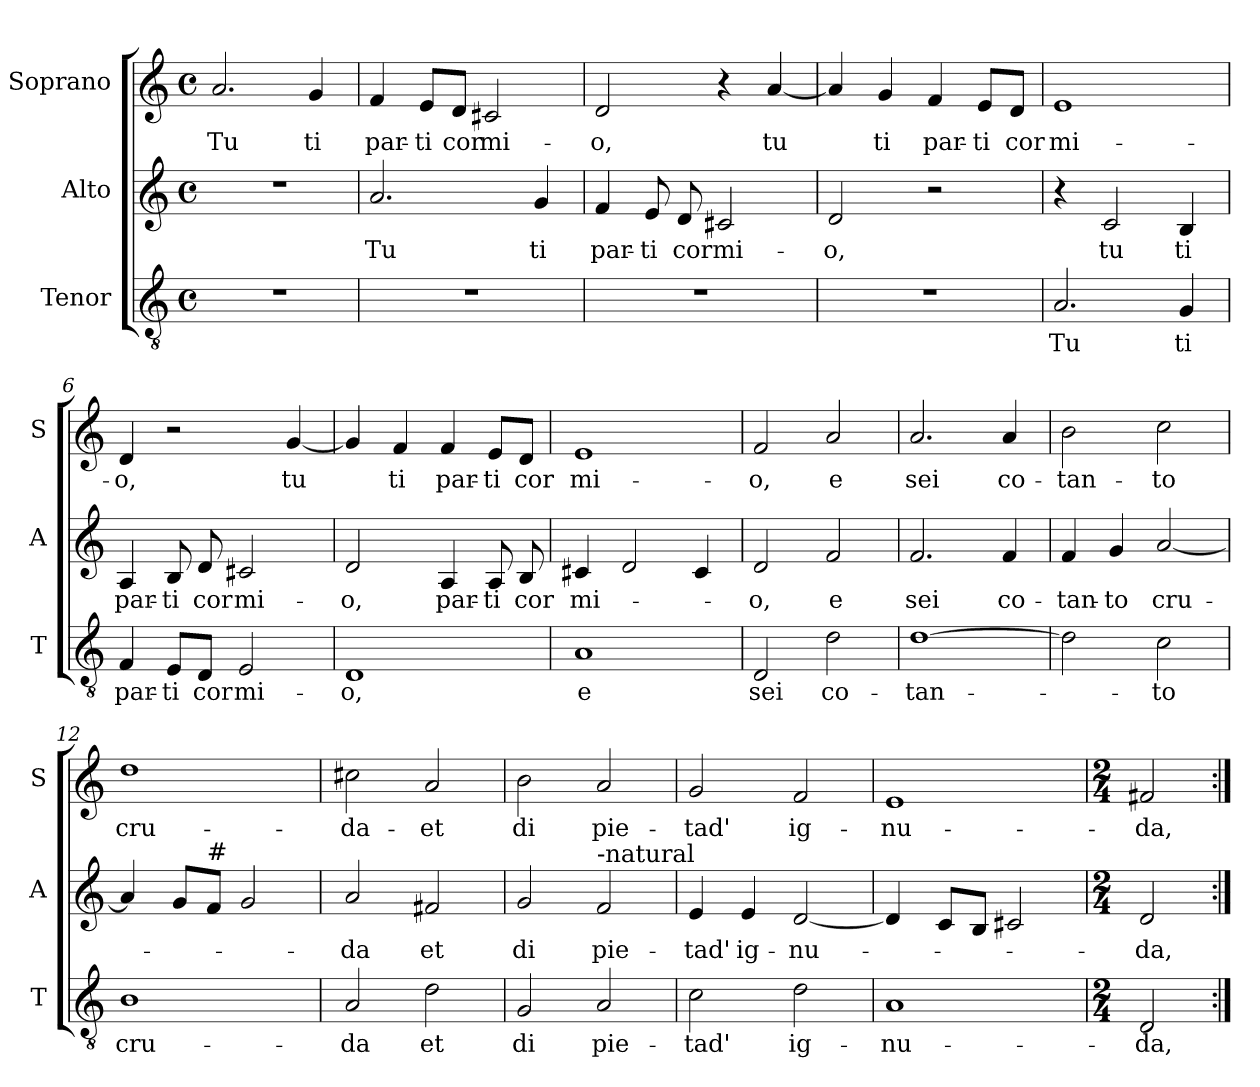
**kern	**text	**kern	**text	**kern	**text
*part3	*part3	*part2	*part2	*part1	*part1
*staff3	*staff3	*staff2	*staff2	*staff1	*staff1
*I"Tenor	*	*I"Alto	*	*I"Soprano	*
*I'T	*	*I'A	*	*I'S	*
*clefGv2	*	*clefG2	*	*clefG2	*
*k[]	*	*k[]	*	*k[]	*
*C:	*	*C:	*	*C:	*
*M4/4	*	*M4/4	*	*M4/4	*
*met(c)	*	*met(c)	*	*met(c)	*
=1	=1	=1	=1	=1	=1
!	!	!	!	!	!LO:LY:b
1r	.	1r	.	2.a/	Tu
!	!	!	!	!	!LO:LY:b
.	.	.	.	4g/	ti
=2	=2	=2	=2	=2	=2
!	!	!	!LO:LY:b	!	!LO:LY:b
1r	.	2.a/	Tu	4f/	par-
!	!	!	!	!	!LO:LY:b
.	.	.	.	8e/L	-ti
!	!	!	!	!	!LO:LY:b
.	.	.	.	8d/J	cor
!	!	!	!	!	!LO:LY:b
.	.	.	.	2c#X/	mi-
!	!	!	!LO:LY:b	!	!
.	.	4g/	ti	.	.
=3	=3	=3	=3	=3	=3
!	!	!	!LO:LY:b	!	!LO:LY:b
1r	.	4f/	par-	2d/	-o,
!	!	!	!LO:LY:b	!	!
.	.	8e/	-ti	.	.
!	!	!	!LO:LY:b	!	!
.	.	8d/	cor	.	.
!	!	!	!LO:LY:b	!	!
.	.	2c#X/	mi-	4r	.
!	!	!	!	!	!LO:LY:b
.	.	.	.	[4a/	tu
=4	=4	=4	=4	=4	=4
!	!	!	!LO:LY:b	!	!
1r	.	2d/	-o,	4a/]	.
!	!	!	!	!	!LO:LY:b
.	.	.	.	4g/	ti
!	!	!	!	!	!LO:LY:b
.	.	2r	.	4f/	par-
!	!	!	!	!	!LO:LY:b
.	.	.	.	8e/L	-ti
!	!	!	!	!	!LO:LY:b
.	.	.	.	8d/J	cor
=5	=5	=5	=5	=5	=5
!	!LO:LY:b	!	!	!	!LO:LY:b
2.A/	Tu	4r	.	1e	mi-
!	!	!	!LO:LY:b	!	!
.	.	2c/	tu	.	.
!	!LO:LY:b	!	!LO:LY:b	!	!
4G/	ti	4B/	ti	.	.
!!LO:LB:g=z
=6	=6	=6	=6	=6	=6
!	!LO:LY:b	!	!LO:LY:b	!	!LO:LY:b
4F/	par-	4A/	par-	4d/	-o,
!	!LO:LY:b	!	!LO:LY:b	!	!
8E/L	-ti	8B/	-ti	2r	.
!	!LO:LY:b	!	!LO:LY:b	!	!
8D/J	cor	8d/	cor	.	.
!	!LO:LY:b	!	!LO:LY:b	!	!
2E/	mi-	2c#X/	mi-	.	.
!	!	!	!	!	!LO:LY:b
.	.	.	.	[4g/	tu
=7	=7	=7	=7	=7	=7
!	!LO:LY:b	!	!LO:LY:b	!	!
1D	-o,	2d/	-o,	4g/]	.
!	!	!	!	!	!LO:LY:b
.	.	.	.	4f/	ti
!	!	!	!LO:LY:b	!	!LO:LY:b
.	.	4A/	par-	4f/	par-
!	!	!	!LO:LY:b	!	!LO:LY:b
.	.	8A/	-ti	8e/L	-ti
!	!	!	!LO:LY:b	!	!LO:LY:b
.	.	8B/	cor	8d/J	cor
=8	=8	=8	=8	=8	=8
!	!LO:LY:b	!	!LO:LY:b	!	!LO:LY:b
1A	e	4c#X/	mi-	1e	mi-
.	.	2d/	.	.	.
.	.	4c#/	.	.	.
=9	=9	=9	=9	=9	=9
!	!LO:LY:b	!	!LO:LY:b	!	!LO:LY:b
2D/	sei	2d/	-o,	2f/	-o,
!	!LO:LY:b	!	!LO:LY:b	!	!LO:LY:b
2d\	co-	2f/	e	2a/	e
=10	=10	=10	=10	=10	=10
!	!LO:LY:b	!	!LO:LY:b	!	!LO:LY:b
[1d	-tan-	2.f/	sei	2.a/	sei
!	!	!	!LO:LY:b	!	!LO:LY:b
.	.	4f/	co-	4a/	co-
!!LO:LB:g=z
=11	=11	=11	=11	=11	=11
!	!	!	!LO:LY:b	!	!LO:LY:b
2d\]	.	4f/	-tan-	2b\	-tan-
!	!	!	!LO:LY:b	!	!
.	.	4g/	-to	.	.
!	!LO:LY:b	!	!LO:LY:b	!	!LO:LY:b
2c\	-to	[2a/	cru-	2cc\	-to
=12	=12	=12	=12	=12	=12
!	!LO:LY:b	!	!	!	!LO:LY:b
1B	cru-	4a/]	.	1dd	cru-
.	.	8g/L	.	.	.
!	!	!LO:TX:a:t=#	!	!	!
.	.	8f/J	.	.	.
.	.	2g/	.	.	.
=13	=13	=13	=13	=13	=13
!	!LO:LY:b	!	!LO:LY:b	!	!LO:LY:b
2A/	-da	2a/	-da	2cc#X\	-da-
!	!LO:LY:b	!	!LO:LY:b	!	!LO:LY:b
2d\	et	2f#X/	et	2a/	-et
=14	=14	=14	=14	=14	=14
!	!LO:LY:b	!	!LO:LY:b	!	!LO:LY:b
2G/	di	2g/	di	2b\	di
!	!	!LO:TX:a:t=-natural	!	!	!
!	!LO:LY:b	!	!LO:LY:b	!	!LO:LY:b
2A/	pie-	2f/	pie-	2a/	pie-
=15	=15	=15	=15	=15	=15
!	!LO:LY:b	!	!LO:LY:b	!	!LO:LY:b
2c\	-tad'	4e/	-tad'	2g/	-tad'
!	!	!	!LO:LY:b	!	!
.	.	4e/	ig-	.	.
!	!LO:LY:b	!	!LO:LY:b	!	!LO:LY:b
2d\	ig-	[2d/	-nu-	2f/	ig-
!!LO:PB:g=z
=16	=16	=16	=16	=16	=16
!	!LO:LY:b	!	!	!	!LO:LY:b
1A	-nu-	4d/]	.	1e	-nu-
.	.	8c/L	.	.	.
.	.	8B/J	.	.	.
.	.	2c#X/	.	.	.
=17	=17	=17	=17	=17	=17
*M2/4	*	*M2/4	*	*M2/4	*
!	!LO:LY:b	!	!LO:LY:b	!	!LO:LY:b
2D/	-da,	2d/	-da,	2f#X/	-da,
=:|!	=:|!	=:|!	=:|!	=:|!	=:|!
*-	*-	*-	*-	*-	*-
